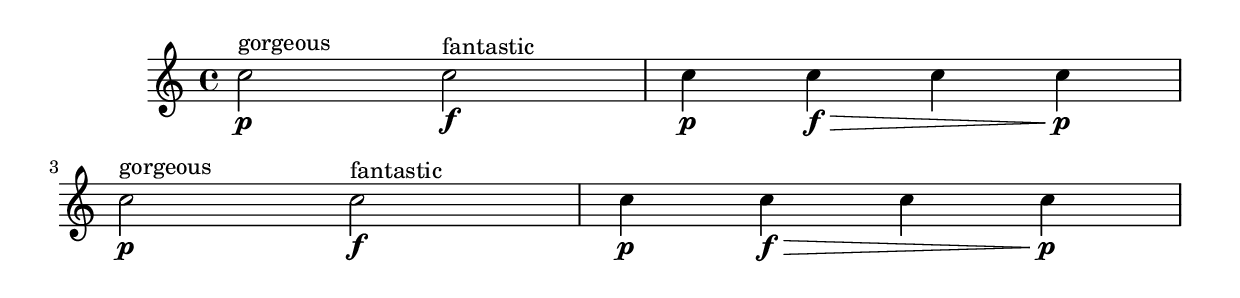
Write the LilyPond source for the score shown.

%% Do not edit this file; it is automatically
%% generated from LSR http://lsr.dsi.unimi.it
%% This file is in the public domain.
\version "2.12.2"

\header {
  lsrtags = "tweaks-and-overrides, spacing"

%% Translation of GIT committish: a874fda3641c9e02f61be5c41b215b8304b8ed00
  texidoces = "
Mediante el establecimiento de la propiedad @code{'Y-extent} a un valor
adecuado, todos los objetos @code{DynamicLineSpanner} (reguladores e
indicaciones dinámicas textuales) se pueden alinear con un punto de
referencia común, independientemente de sus dimensiones.  De esta
manera, todos los elementos estarán alineados verticalmente,
produciendo así un resultado más satisfactorio.

Se usa una idea similar para alinear las inscripciones de texto a lo
largo de su línea de base.

"
  doctitlees = "Indicaciones dinámicas y textuales alineadas verticalmente"


%% Translation of GIT committish: 0a868be38a775ecb1ef935b079000cebbc64de40
texidocde = "
Indem man die @code{'Y-extent}-Eigenschaft auf einen passenden Wert setzt,
können alle @code{DynamicLineSpanner}-Objekte (Crescendo-Klammern und
Dynamik-Texte)  (hairpins and dynamic texts) unabhängig von ihrer
wirklichen Ausdehnung an einem gemeinsamen Referenzpunkt ausgerichtet werden.
Auf diese Weise ist jedes Element vertikal ausgerichtet und der Notensatz
sieht ansprechender aus.

Die gleiche Idee wird benutzt, um Textbeschriftungen an ihrer
Grundlinie auszurichten.

"
  doctitlede = "Vertikale Ausrichtung von Dynamik und Textbeschriftung beeinflussen"

%% Translation of GIT committish: 217cd2b9de6e783f2a5c8a42be9c70a82195ad20
  texidocfr = "
Vous pourrez, en jouant sur la propriété @code{'Y-extent}, aligner les
différents objets @code{DynamicLineSpanner} (souflets ou textuels)
quelle que soit leur étendue, par rapport à un même point de référence.
Tous les éléments seront alors centrés sur une même ligne, ce qui sera
visuellement plus agréable.

C'est le même principe qui sert à aligner les indications textuelles sur
une ligne de référence.

"
  doctitlefr = "Alignement vertical des nuances indications textuelles"


  texidoc = "
By setting the @code{'Y-extent} property to a suitable value, all
@code{DynamicLineSpanner} objects (hairpins and dynamic texts) can be
aligned to a common reference point, regardless of their actual extent.
This way, every element will be vertically aligned, thus producing a
more pleasing output.

The same idea is used to align the text scripts along their baseline.

"
  doctitle = "Vertically aligned dynamics and textscripts"
} % begin verbatim

music = \relative c'' {
  c2\p^\markup { gorgeous } c\f^\markup { fantastic }
  c4\p c\f\> c c\!\p
}

{
  \music \break
  \override DynamicLineSpanner #'staff-padding = #2.0
  \override DynamicLineSpanner #'Y-extent = #'(-1.5 . 1.5)
  \override TextScript #'Y-extent = #'(-1.5 . 1.5)
  \music
}

